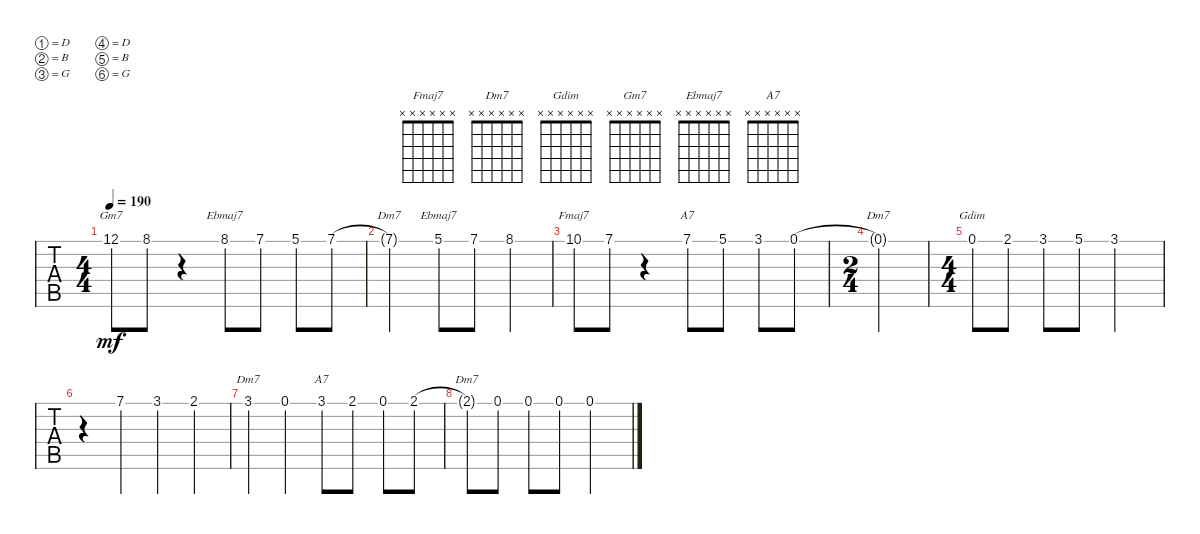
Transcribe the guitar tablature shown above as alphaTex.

\defaultSystemsLayout 4
\bracketExtendMode groupsimilarinstruments
\singleTrackTrackNamePolicy hidden
\multiTrackTrackNamePolicy hidden
\otherSystemsTrackNameOrientation horizontal
\track ("Gtr" "Gtr") {mute instrument acousticguitarsteel}
\staff {tabs}
\tuning (D4 B3 G3 D3 B2 G2)
\chord ("Fmaj7" x x x x x x)
\chord ("Dm7" x x x x x x)
\chord ("Gdim" x x x x x x)
\chord ("Gm7" x x x x x x)
\chord ("Ebmaj7" x x x x x x)
\chord ("A7" x x x x x x)
\ts (4 4)
\tempo 190
\clef g2
\ks f
12.1.8{ch "Gm7" dy mf} 8.1.8 r.4 8.1.8{ch "Ebmaj7"} 7.1.8 5.1.8 7.1.8 |
7.1{t}.2{ch "Dm7"} 5.1.8{ch "Ebmaj7"} 7.1.8 8.1.4 |
10.1.8{ch "Fmaj7"} 7.1.8 r.4 7.1.8{ch "A7"} 5.1.8 3.1.8 0.1.8 |
\ts (2 4)
0.1{t}.2{ch "Dm7"} |
\ts (4 4)
0.1.8{ch "Gdim"} 2.1.8 3.1.8 5.1.8 3.1.2 |
r.4 7.1.4 3.1.4 2.1.4 |
3.1.4{ch "Dm7"} 0.1.4 3.1.8{ch "A7"} 2.1.8 0.1.8 2.1.8 |
2.1{t}.8{ch "Dm7"} 0.1.8 0.1.8 0.1.8 0.1.2
